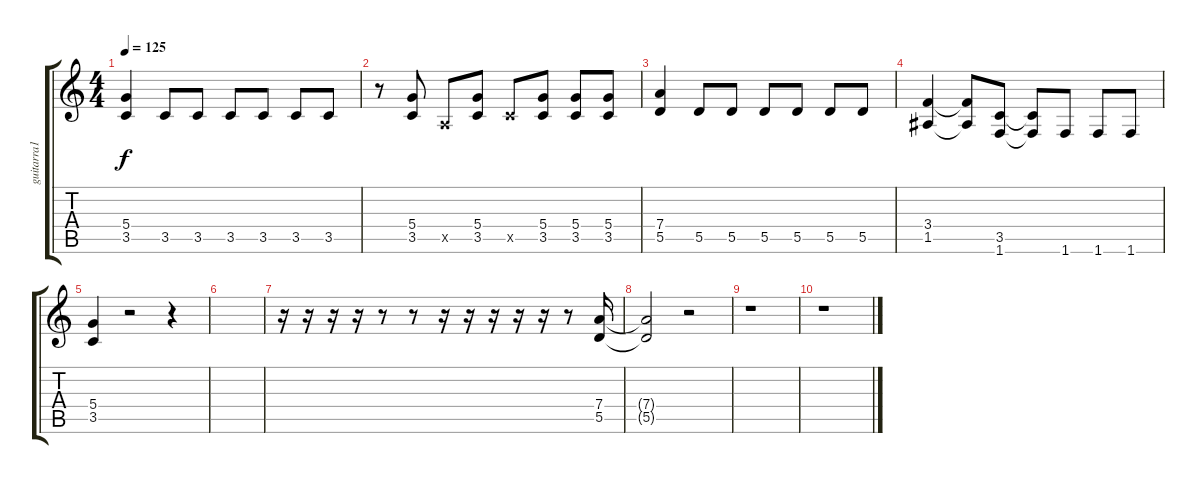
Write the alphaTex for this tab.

\track ("guitarra1" "guitarra1") {instrument distortionguitar}
\staff {score tabs}
\tuning (E4 B3 G3 D3 A2 E2) {hide}
\ts (4 4)
\tempo 125
\clef g2
\ks c
(5.4 3.5).4{dy f} 3.5.8 3.5.8 3.5.8 3.5.8 3.5.8 3.5.8 |
r.8 (5.4 3.5).8 0.5{x}.8 (5.4 3.5).8 3.5{x}.8 (5.4 3.5).8 (5.4 3.5).8 (5.4 3.5).8 |
(7.4 5.5).4 5.5.8 5.5.8 5.5.8 5.5.8 5.5.8 5.5.8 |
(3.4 1.5).4 (3.4{t} 1.5{t}).8 (3.5 1.6).8 (3.5{t} 1.6{t}).8 1.6.8 1.6.8 1.6.8 |
(5.4 3.5).4 r.2 r.4 |
|
r.16 r.16 r.16 r.16 r.8 r.8 r.16 r.16 r.16 r.16 r.16 r.8 (7.4 5.5).16 |
(7.4{t} 5.5{t}).2 r.2 |
r.1 |
r.1
